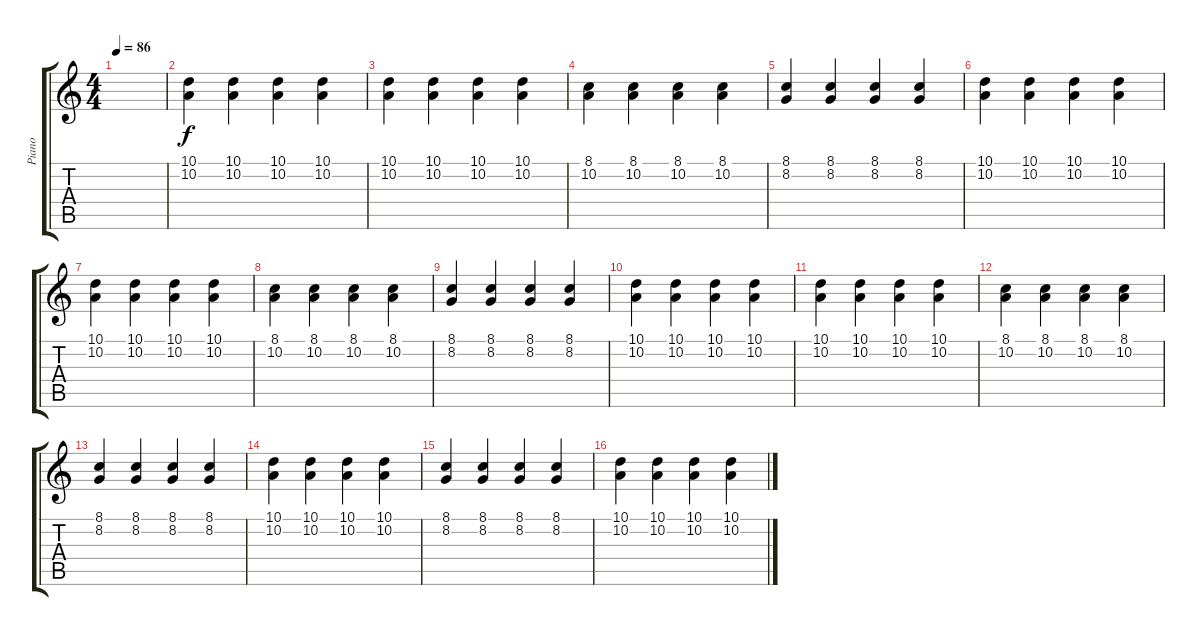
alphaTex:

\track ("Piano" "Piano") {instrument acousticgrandpiano}
\staff {score tabs}
\tuning (E4 B3 G3 D3 A2 E2) {hide}
\ts (4 4)
\tempo 86
\clef g2
\ks c
|
(10.1 10.2).4 (10.1 10.2).4 (10.1 10.2).4 (10.1 10.2).4 |
(10.1 10.2).4 (10.1 10.2).4 (10.1 10.2).4 (10.1 10.2).4 |
(8.1 10.2).4 (8.1 10.2).4 (8.1 10.2).4 (8.1 10.2).4 |
(8.1 8.2).4 (8.1 8.2).4 (8.1 8.2).4 (8.1 8.2).4 |
(10.1 10.2).4 (10.1 10.2).4 (10.1 10.2).4 (10.1 10.2).4 |
(10.1 10.2).4 (10.1 10.2).4 (10.1 10.2).4 (10.1 10.2).4 |
(8.1 10.2).4 (8.1 10.2).4 (8.1 10.2).4 (8.1 10.2).4 |
(8.1 8.2).4 (8.1 8.2).4 (8.1 8.2).4 (8.1 8.2).4 |
(10.1 10.2).4 (10.1 10.2).4 (10.1 10.2).4 (10.1 10.2).4 |
(10.1 10.2).4 (10.1 10.2).4 (10.1 10.2).4 (10.1 10.2).4 |
(8.1 10.2).4 (8.1 10.2).4 (8.1 10.2).4 (8.1 10.2).4 |
(8.1 8.2).4 (8.1 8.2).4 (8.1 8.2).4 (8.1 8.2).4 |
(10.1 10.2).4 (10.1 10.2).4 (10.1 10.2).4 (10.1 10.2).4 |
(8.1 8.2).4 (8.1 8.2).4 (8.1 8.2).4 (8.1 8.2).4 |
(10.1 10.2).4 (10.1 10.2).4 (10.1 10.2).4 (10.1 10.2).4
